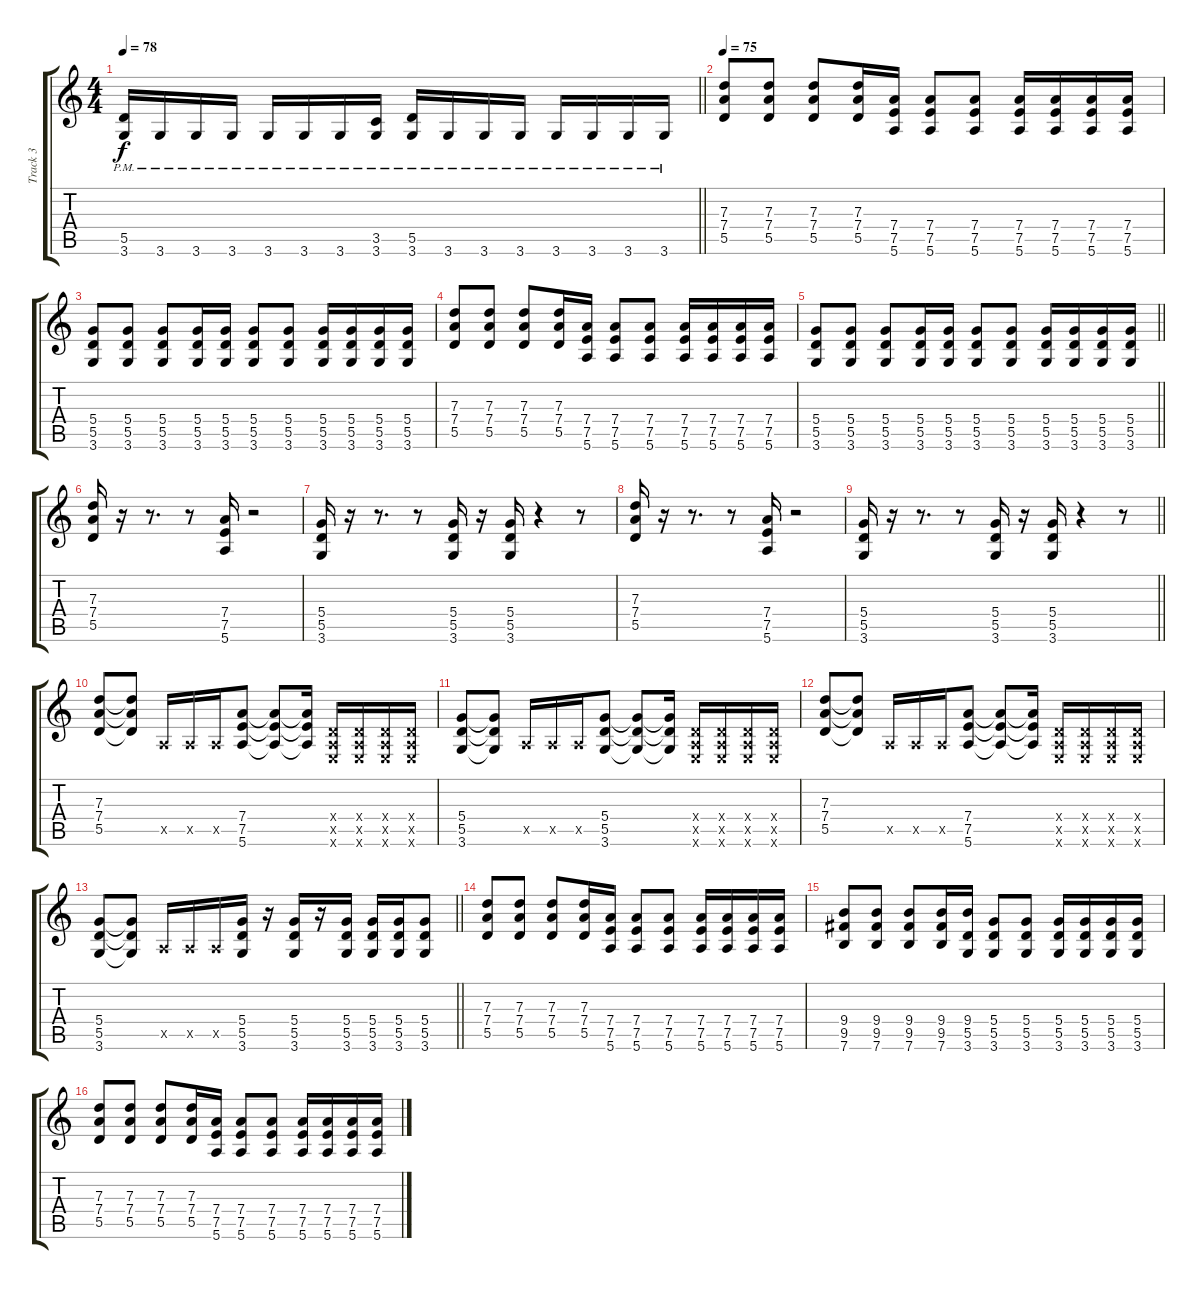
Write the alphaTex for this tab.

\track ("Track 3" "Track 3") {instrument distortionguitar}
\staff {score tabs}
\tuning (E4 B3 G3 D3 A2 E2) {hide}
\ts (4 4)
\tempo 78
\clef g2
\barLineRight lightlight
\ks c
(5.5{pm} 3.6{pm}).16{dy f} 3.6{pm}.16 3.6{pm}.16 3.6{pm}.16 3.6{pm}.16 3.6{pm}.16 3.6{pm}.16 (3.5{pm} 3.6{pm}).16 (5.5{pm} 3.6{pm}).16 3.6{pm}.16 3.6{pm}.16 3.6{pm}.16 3.6{pm}.16 3.6{pm}.16 3.6{pm}.16 3.6{pm}.16 |
\tempo 75
(7.3 7.4 5.5).8 (7.3 7.4 5.5).8 (7.3 7.4 5.5).8 (7.3 7.4 5.5).16 (7.4 7.5 5.6).16 (7.4 7.5 5.6).8 (7.4 7.5 5.6).8 (7.4 7.5 5.6).16 (7.4 7.5 5.6).16 (7.4 7.5 5.6).16 (7.4 7.5 5.6).16 |
(5.4 5.5 3.6).8 (5.4 5.5 3.6).8 (5.4 5.5 3.6).8 (5.4 5.5 3.6).16 (5.4 5.5 3.6).16 (5.4 5.5 3.6).8 (5.4 5.5 3.6).8 (5.4 5.5 3.6).16 (5.4 5.5 3.6).16 (5.4 5.5 3.6).16 (5.4 5.5 3.6).16 |
(7.3 7.4 5.5).8 (7.3 7.4 5.5).8 (7.3 7.4 5.5).8 (7.3 7.4 5.5).16 (7.4 7.5 5.6).16 (7.4 7.5 5.6).8 (7.4 7.5 5.6).8 (7.4 7.5 5.6).16 (7.4 7.5 5.6).16 (7.4 7.5 5.6).16 (7.4 7.5 5.6).16 |
\barLineRight lightlight
(5.4 5.5 3.6).8 (5.4 5.5 3.6).8 (5.4 5.5 3.6).8 (5.4 5.5 3.6).16 (5.4 5.5 3.6).16 (5.4 5.5 3.6).8 (5.4 5.5 3.6).8 (5.4 5.5 3.6).16 (5.4 5.5 3.6).16 (5.4 5.5 3.6).16 (5.4 5.5 3.6).16 |
(7.3 7.4 5.5).16 r.16 r.8{d} r.8 (7.4 7.5 5.6).16 r.2 |
(5.4 5.5 3.6).16 r.16 r.8{d} r.8 (5.4 5.5 3.6).16 r.16 (5.4 5.5 3.6).16 r.4 r.8 |
(7.3 7.4 5.5).16 r.16 r.8{d} r.8 (7.4 7.5 5.6).16 r.2 |
\barLineRight lightlight
(5.4 5.5 3.6).16 r.16 r.8{d} r.8 (5.4 5.5 3.6).16 r.16 (5.4 5.5 3.6).16 r.4 r.8 |
(7.3 7.4 5.5).8 (7.3{t} 7.4{t} 5.5{t}).8 0.5{x}.16 0.5{x}.16 0.5{x}.16 (7.4 7.5 5.6).8 (7.4{t} 7.5{t} 5.6{t}).8 (7.4{t} 7.5{t} 5.6{t}).16 (0.4{x} 0.5{x} 0.6{x}).16 (0.4{x} 0.5{x} 0.6{x}).16 (0.4{x} 0.5{x} 0.6{x}).16 (0.4{x} 0.5{x} 0.6{x}).16 |
(5.4 5.5 3.6).8 (5.4{t} 5.5{t} 3.6{t}).8 0.5{x}.16 0.5{x}.16 0.5{x}.16 (5.4 5.5 3.6).8 (5.4{t} 5.5{t} 3.6{t}).8 (5.4{t} 5.5{t} 3.6{t}).16 (0.4{x} 0.5{x} 0.6{x}).16 (0.4{x} 0.5{x} 0.6{x}).16 (0.4{x} 0.5{x} 0.6{x}).16 (0.4{x} 0.5{x} 0.6{x}).16 |
(7.3 7.4 5.5).8 (7.3{t} 7.4{t} 5.5{t}).8 0.5{x}.16 0.5{x}.16 0.5{x}.16 (7.4 7.5 5.6).8 (7.4{t} 7.5{t} 5.6{t}).8 (7.4{t} 7.5{t} 5.6{t}).16 (0.4{x} 0.5{x} 0.6{x}).16 (0.4{x} 0.5{x} 0.6{x}).16 (0.4{x} 0.5{x} 0.6{x}).16 (0.4{x} 0.5{x} 0.6{x}).16 |
\barLineRight lightlight
(5.4 5.5 3.6).8 (5.4{t} 5.5{t} 3.6{t}).8 0.5{x}.16 0.5{x}.16 0.5{x}.16 (5.4 5.5 3.6).16 r.16 (5.4 5.5 3.6).16 r.16 (5.4 5.5 3.6).16 (5.4 5.5 3.6).16 (5.4 5.5 3.6).16 (5.4 5.5 3.6).8 |
(7.3 7.4 5.5).8 (7.3 7.4 5.5).8 (7.3 7.4 5.5).8 (7.3 7.4 5.5).16 (7.4 7.5 5.6).16 (7.4 7.5 5.6).8 (7.4 7.5 5.6).8 (7.4 7.5 5.6).16 (7.4 7.5 5.6).16 (7.4 7.5 5.6).16 (7.4 7.5 5.6).16 |
(9.4 9.5 7.6).8 (9.4 9.5 7.6).8 (9.4 9.5 7.6).8 (9.4 9.5 7.6).16 (9.4 5.5 3.6).16 (5.4 5.5 3.6).8 (5.4 5.5 3.6).8 (5.4 5.5 3.6).16 (5.4 5.5 3.6).16 (5.4 5.5 3.6).16 (5.4 5.5 3.6).16 |
(7.3 7.4 5.5).8 (7.3 7.4 5.5).8 (7.3 7.4 5.5).8 (7.3 7.4 5.5).16 (7.4 7.5 5.6).16 (7.4 7.5 5.6).8 (7.4 7.5 5.6).8 (7.4 7.5 5.6).16 (7.4 7.5 5.6).16 (7.4 7.5 5.6).16 (7.4 7.5 5.6).16
